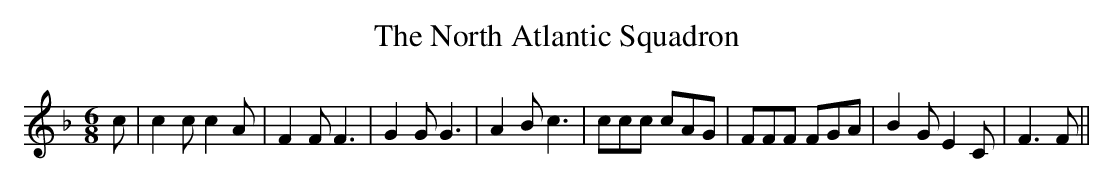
X:1
T:The North Atlantic Squadron
M:6/8
L:1/8
K:F
 c| c2 c c2 A| F2 F F3| G2 G G3| A2 B c3| ccc cAG| FFF FGA| B2 G E2 C|\
 F3 F||
